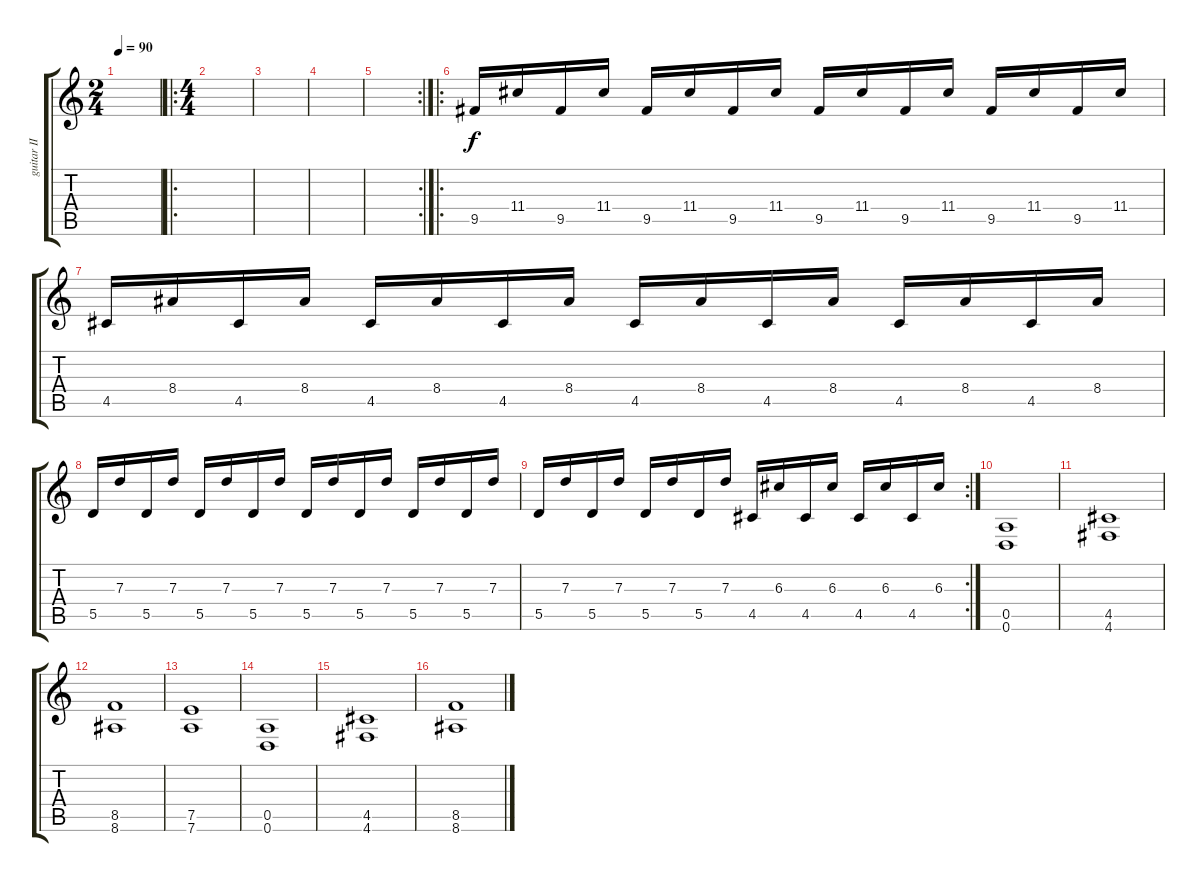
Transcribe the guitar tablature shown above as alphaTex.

\track ("guitar II" "guitar II") {instrument distortionguitar}
\staff {score tabs}
\tuning (E4 B3 G3 D3 A2 D2) {hide}
\ts (2 4)
\tempo 90
\clef g2
\ks c
|
\ro
\ts (4 4)
|
|
|
\rc 2
|
\ro
9.5.16 11.4.16 9.5.16 11.4.16 9.5.16 11.4.16 9.5.16 11.4.16 9.5.16 11.4.16 9.5.16 11.4.16 9.5.16 11.4.16 9.5.16 11.4.16 |
4.5.16 8.4.16 4.5.16 8.4.16 4.5.16 8.4.16 4.5.16 8.4.16 4.5.16 8.4.16 4.5.16 8.4.16 4.5.16 8.4.16 4.5.16 8.4.16 |
5.5.16 7.3.16 5.5.16 7.3.16 5.5.16 7.3.16 5.5.16 7.3.16 5.5.16 7.3.16 5.5.16 7.3.16 5.5.16 7.3.16 5.5.16 7.3.16 |
\rc 2
5.5.16 7.3.16 5.5.16 7.3.16 5.5.16 7.3.16 5.5.16 7.3.16 4.5.16 6.3.16 4.5.16 6.3.16 4.5.16 6.3.16 4.5.16 6.3.16 |
(0.5 0.6).1 |
(4.5 4.6).1 |
(8.5 8.6).1 |
(7.5 7.6).1 |
(0.5 0.6).1 |
(4.5 4.6).1 |
(8.5 8.6).1
